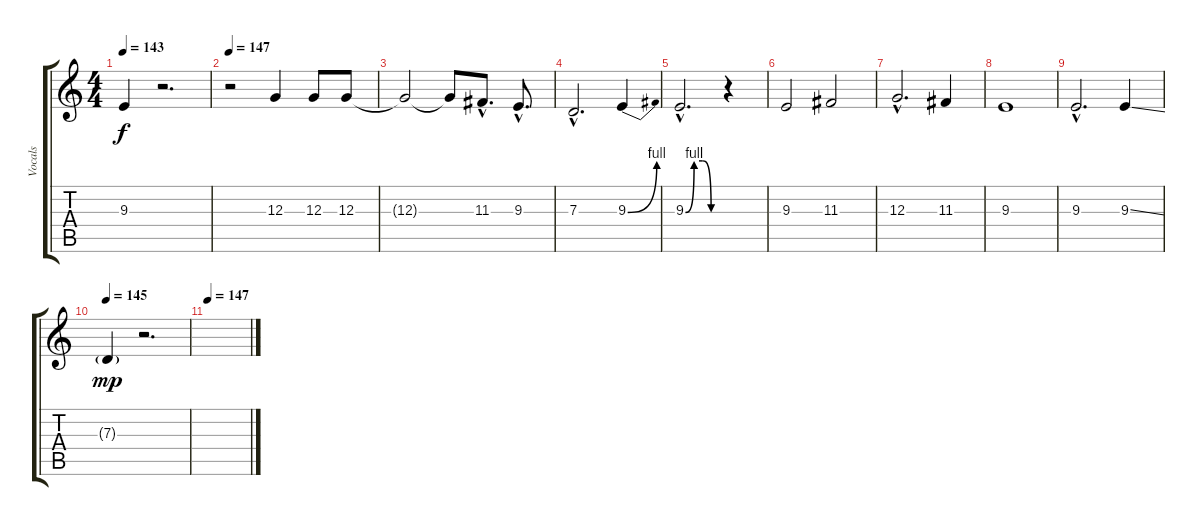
\track ("Vocals" "Vocals") {instrument lead2sawtooth}
\staff {score tabs}
\tuning (E4 B3 G3 D3 A2 E2) {hide}
\ts (4 4)
\tempo 143
\clef g2
\ks c
9.3{t}.4{dy f} r.2{d} |
\tempo 147
r.2 12.3.4 12.3.8 12.3.8 |
12.3{t}.2 12.3{t}.8 11.3{hac}.8{d} 9.3{hac}.8{d} |
7.3{hac}.2{d} 9.3{be (bend 0 0 60 4)}.4 |
9.3{be (custom 0 0 15 4 30 4 45 0 60 0) hac}.2{d} r.4 |
9.3.2 11.3.2 |
12.3{hac}.2{d} 11.3.4 |
9.3.1 |
9.3{hac}.2{d} 9.3{ss}.4 |
\tempo 145
7.3{g}.4{dy mp} r.2{d} |
\tempo 147
